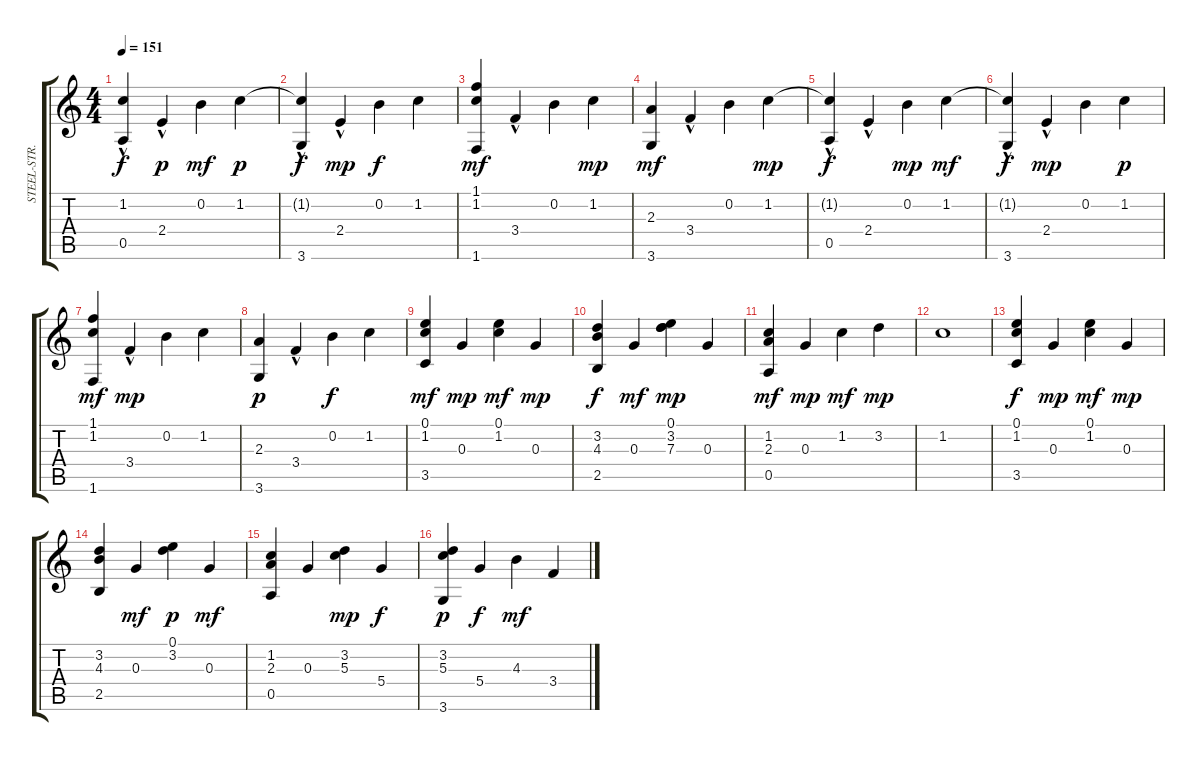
\track ("STEEL-STR.GT.       " "STEEL-STR.") {instrument acousticguitarsteel}
\staff {score tabs}
\tuning (E4 B3 G3 D3 A2 E2) {hide}
\ts (4 4)
\tempo 151
\clef g2
\ks c
(1.2{hac t} 0.5).4{dy f} 2.4{hac}.4{dy p} 0.2.4{dy mf} 1.2.4{dy p} |
(1.2{hac t} 3.6).4{dy f} 2.4{hac}.4{dy mp} 0.2.4{dy f} 1.2.4 |
(1.1 1.2 1.6).4{dy mf} 3.4{hac}.4 0.2.4 1.2.4{dy mp} |
(2.3 3.6).4{dy mf} 3.4{hac}.4 0.2.4 1.2.4{dy mp} |
(1.2{hac t} 0.5).4{dy f} 2.4{hac}.4 0.2.4{dy mp} 1.2.4{dy mf} |
(1.2{hac t} 3.6).4{dy f} 2.4{hac}.4{dy mp} 0.2.4 1.2.4{dy p} |
(1.1 1.2 1.6).4{dy mf} 3.4{hac}.4{dy mp} 0.2.4 1.2.4 |
(2.3 3.6).4{dy p} 3.4{hac}.4 0.2.4{dy f} 1.2.4 |
(0.1 1.2 3.5).4{dy mf} 0.3.4{dy mp} (0.1 1.2).4{dy mf} 0.3.4{dy mp} |
(3.2 4.3 2.5).4{dy f} 0.3.4{dy mf} (0.1 3.2 7.3).4{dy mp} 0.3.4 |
(1.2 2.3 0.5).4{dy mf} 0.3.4{dy mp} 1.2.4{dy mf} 3.2.4{dy mp} |
1.2.1 |
(0.1 1.2 3.5).4{dy f} 0.3.4{dy mp} (0.1 1.2).4{dy mf} 0.3.4{dy mp} |
(3.2 4.3 2.5).4 0.3.4{dy mf} (0.1 3.2).4{dy p} 0.3.4{dy mf} |
(1.2 2.3 0.5).4 0.3.4 (3.2 5.3).4{dy mp} 5.4.4{dy f} |
(3.2 5.3 3.6).4{dy p} 5.4.4{dy f} 4.3.4{dy mf} 3.4.4
